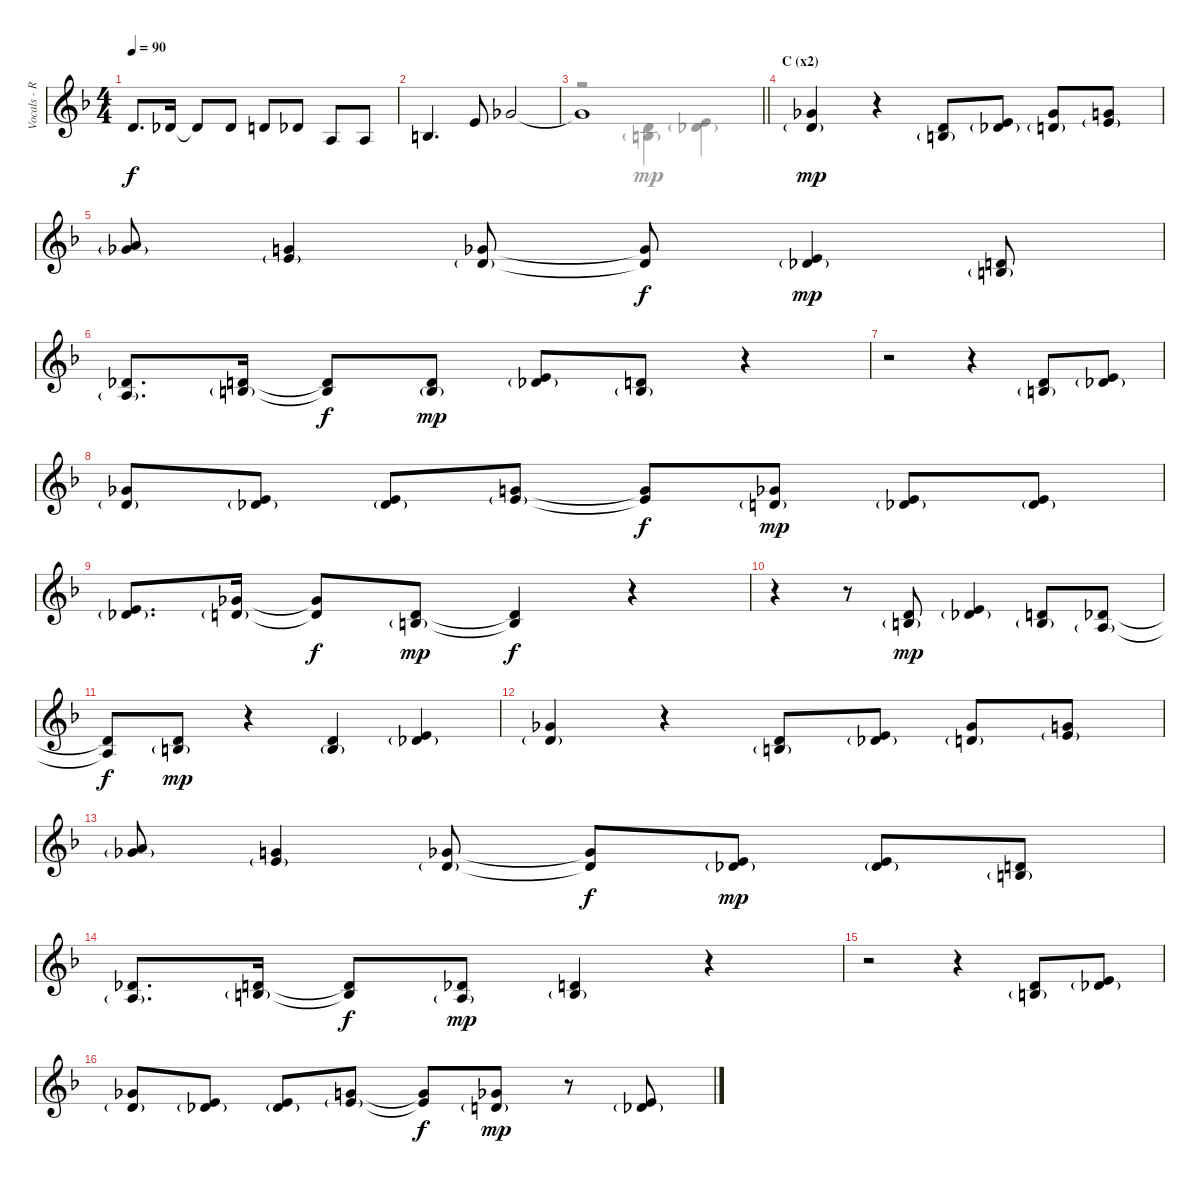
\track ("Vocals - Ruki" "Vocals - R") {instrument lead6voice}
\staff {score}
\tuning (Db4 Ab3 E3 B2 Gb2 Db2) {hide}
\voice
\ts (4 4)
\tempo 90
\clef g2
\ks f
1.1.8{d dy f} 0.1.16 0.1{t}.8 0.1.8 1.1.8 0.1.8 1.2.8 1.2.8 |
3.2.4{d} 3.1.8 5.1.2 |
\barLineRight lightlight
5.1{t}.1 |
\section ("" "C (x2)")
(5.1 6.2{g}).4{dy mp} r.4 (1.1 3.2{g}).8 (3.1 5.2{g}).8 (5.1 6.2{g}).8 (6.1 8.2{g}).8 |
(8.1 10.2{g}).8 (6.1 8.2{g}).4 (5.1 6.2{g}).8 (5.1{t} 6.2{t}).8{dy f} (3.1 5.2{g}).4{dy mp} (1.1 3.2{g}).8 |
(0.1 1.2{g}).8{d} (1.1 3.2{g}).16 (1.1{t} 3.2{t}).8{dy f} (1.1 3.2{g}).8{dy mp} (3.1 5.2{g}).8 (1.1 3.2{g}).8 r.4 |
r.2 r.4 (1.1 3.2{g}).8 (3.1 5.2{g}).8 |
(5.1 6.2{g}).8 (3.1 5.2{g}).8 (3.1 5.2{g}).8 (6.1 8.2{g}).8 (6.1{t} 8.2{t}).8{dy f} (5.1 6.2{g}).8{dy mp} (3.1 5.2{g}).8 (3.1 5.2{g}).8 |
(3.1 5.2{g}).8{d} (5.1 6.2{g}).16 (5.1{t} 6.2{t}).8{dy f} (1.1 3.2{g}).8{dy mp} (1.1{t} 3.2{t}).4{dy f} r.4 |
r.4 r.8 (1.1 3.2{g}).8{dy mp} (3.1 5.2{g}).4 (1.1 3.2{g}).8 (0.1 1.2{g}).8 |
(0.1{t} 1.2{t}).8{dy f} (1.1 3.2{g}).8{dy mp} r.4 (1.1 3.2{g}).4 (3.1 5.2{g}).4 |
(5.1 6.2{g}).4 r.4 (1.1 3.2{g}).8 (3.1 5.2{g}).8 (5.1 6.2{g}).8 (6.1 8.2{g}).8 |
(8.1 10.2{g}).8 (6.1 8.2{g}).4 (5.1 6.2{g}).8 (5.1{t} 6.2{t}).8{dy f} (3.1 5.2{g}).8{dy mp} (3.1 5.2{g}).8 (1.1 3.2{g}).8 |
(0.1 1.2{g}).8{d} (1.1 3.2{g}).16 (1.1{t} 3.2{t}).8{dy f} (0.1 1.2{g}).8{dy mp} (1.1 3.2{g}).4 r.4 |
r.2 r.4 (1.1 3.2{g}).8 (3.1 5.2{g}).8 |
(5.1 6.2{g}).8 (3.1 5.2{g}).8 (3.1 5.2{g}).8 (6.1 8.2{g}).8 (6.1{t} 8.2{t}).8{dy f} (5.1 6.2{g}).8{dy mp} r.8 (3.1 5.2{g}).8
\voice
\clef g2
\ottava regular
\simile none
\ks f
|
|
\barLineRight lightlight
r.2 (6.2 7.3{g}).4 (8.2 9.3{g}).4 |
|
|
|
|
|
|
|
|
|
|
|
|
